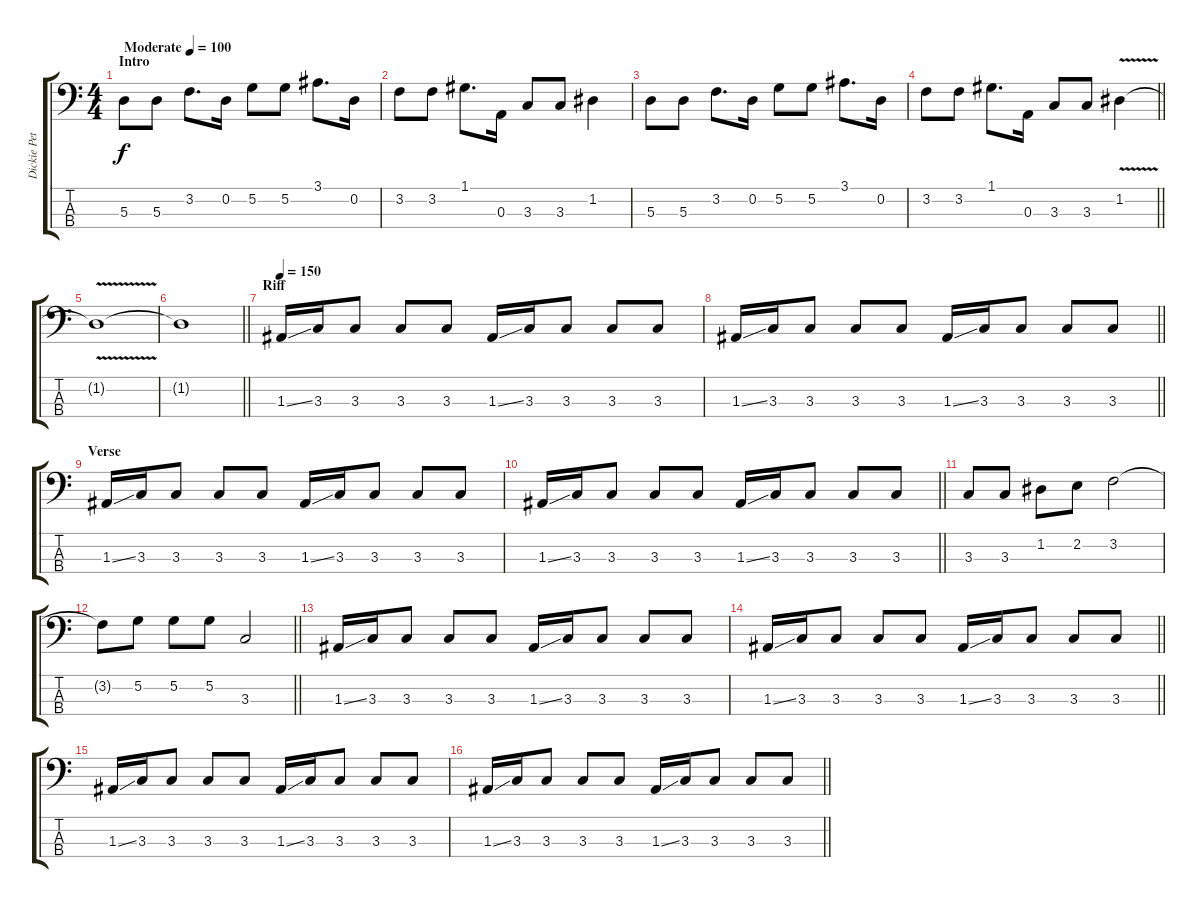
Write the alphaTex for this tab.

\track ("Dickie Peterson" "Dickie Pet") {instrument electricbasspick}
\staff {score tabs}
\tuning (G2 D2 A1 E1) {hide}
\ts (4 4)
\section ("" "Intro")
\tempo (100 "Moderate")
\clef f4
\ks c
5.3.8{dy f instrument electricbasspick} 5.3.8 3.2.8{d} 0.2.16 5.2.8 5.2.8 3.1.8{d} 0.2.16 |
3.2.8 3.2.8 1.1.8{d} 0.3.16 3.3.8 3.3.8 1.2.4 |
5.3.8 5.3.8 3.2.8{d} 0.2.16 5.2.8 5.2.8 3.1.8{d} 0.2.16 |
\barLineRight lightlight
3.2.8 3.2.8 1.1.8{d} 0.3.16 3.3.8 3.3.8 1.2{v}.4 |
1.2{t}.1 |
\barLineRight lightlight
1.2{t}.1 |
\section ("" "Riff")
\tempo 150
1.3{ss}.16 3.3.16 3.3.8 3.3.8 3.3.8 1.3{ss}.16 3.3.16 3.3.8 3.3.8 3.3.8 |
\barLineRight lightlight
1.3{ss}.16 3.3.16 3.3.8 3.3.8 3.3.8 1.3{ss}.16 3.3.16 3.3.8 3.3.8 3.3.8 |
\section ("" "Verse")
1.3{ss}.16 3.3.16 3.3.8 3.3.8 3.3.8 1.3{ss}.16 3.3.16 3.3.8 3.3.8 3.3.8 |
\barLineRight lightlight
1.3{ss}.16 3.3.16 3.3.8 3.3.8 3.3.8 1.3{ss}.16 3.3.16 3.3.8 3.3.8 3.3.8 |
3.3.8 3.3.8 1.2.8 2.2.8 3.2.2 |
\barLineRight lightlight
3.2{t}.8 5.2.8 5.2.8 5.2.8 3.3.2 |
1.3{ss}.16 3.3.16 3.3.8 3.3.8 3.3.8 1.3{ss}.16 3.3.16 3.3.8 3.3.8 3.3.8 |
\barLineRight lightlight
1.3{ss}.16 3.3.16 3.3.8 3.3.8 3.3.8 1.3{ss}.16 3.3.16 3.3.8 3.3.8 3.3.8 |
1.3{ss}.16 3.3.16 3.3.8 3.3.8 3.3.8 1.3{ss}.16 3.3.16 3.3.8 3.3.8 3.3.8 |
\barLineRight lightlight
1.3{ss}.16 3.3.16 3.3.8 3.3.8 3.3.8 1.3{ss}.16 3.3.16 3.3.8 3.3.8 3.3.8
